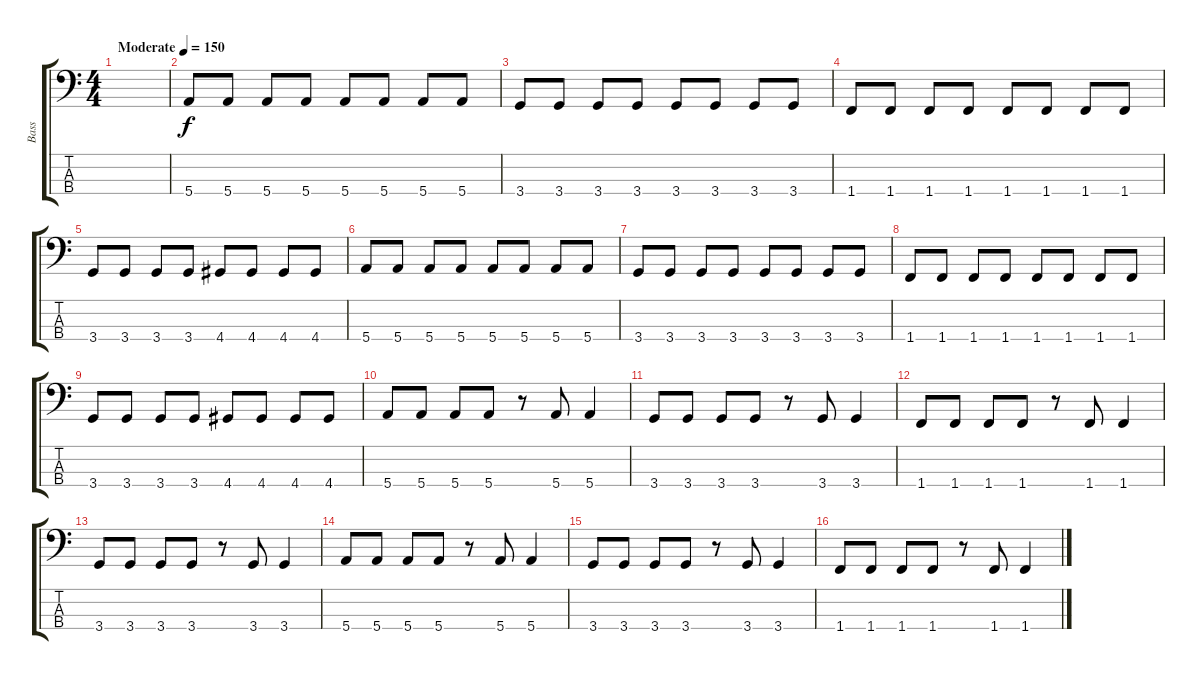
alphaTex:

\track ("Bass" "Bass") {instrument electricbassfinger}
\staff {score tabs}
\tuning (G2 D2 A1 E1) {hide}
\ts (4 4)
\tempo (150 "Moderate")
\clef f4
\ks c
|
5.4.8 5.4.8 5.4.8 5.4.8 5.4.8 5.4.8 5.4.8 5.4.8 |
3.4.8 3.4.8 3.4.8 3.4.8 3.4.8 3.4.8 3.4.8 3.4.8 |
1.4.8 1.4.8 1.4.8 1.4.8 1.4.8 1.4.8 1.4.8 1.4.8 |
3.4.8 3.4.8 3.4.8 3.4.8 4.4.8 4.4.8 4.4.8 4.4.8 |
5.4.8 5.4.8 5.4.8 5.4.8 5.4.8 5.4.8 5.4.8 5.4.8 |
3.4.8 3.4.8 3.4.8 3.4.8 3.4.8 3.4.8 3.4.8 3.4.8 |
1.4.8 1.4.8 1.4.8 1.4.8 1.4.8 1.4.8 1.4.8 1.4.8 |
3.4.8 3.4.8 3.4.8 3.4.8 4.4.8 4.4.8 4.4.8 4.4.8 |
5.4.8 5.4.8 5.4.8 5.4.8 r.8 5.4.8 5.4.4 |
3.4.8 3.4.8 3.4.8 3.4.8 r.8 3.4.8 3.4.4 |
1.4.8 1.4.8 1.4.8 1.4.8 r.8 1.4.8 1.4.4 |
3.4.8 3.4.8 3.4.8 3.4.8 r.8 3.4.8 3.4.4 |
5.4.8 5.4.8 5.4.8 5.4.8 r.8 5.4.8 5.4.4 |
3.4.8 3.4.8 3.4.8 3.4.8 r.8 3.4.8 3.4.4 |
1.4.8 1.4.8 1.4.8 1.4.8 r.8 1.4.8 1.4.4
